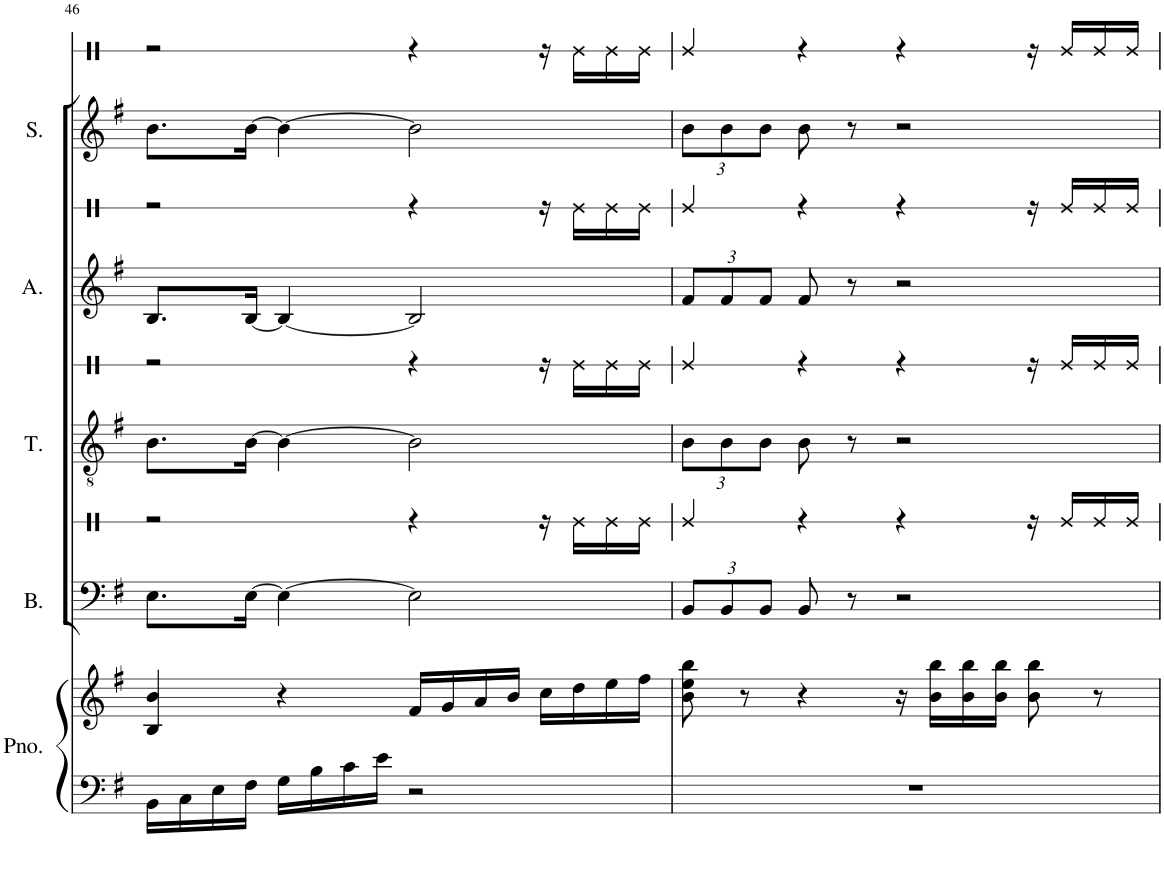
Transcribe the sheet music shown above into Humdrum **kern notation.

**kern	**kern	**kern	**kern	**kern	**kern
*part5	*part5	*part4	*part3	*part2	*part1
*staff6	*staff5	*staff4	*staff3	*staff2	*staff1
*I"Piano	*	*I"Bass	*I"Tenor	*I"Alto	*I"Soprano
*I'Pno.	*	*I'B.	*I'T.	*I'A.	*I'S.
!!LO:PB:g=z
*clefF4	*clefG2	*clefF4	*clefGv2	*clefG2	*clefG2
*k[f#]	*k[f#]	*k[f#]	*k[f#]	*k[f#]	*k[f#]
*M4/4	*M4/4	*M4/4	*M4/4	*M4/4	*M4/4
=46	=46	=46	=46	=46	=46
16BB\LL	4B/ 4b/	8.E\L	8.B\L	8.B/L	8.b\L
16C\	.	.	.	.	.
16E\	.	.	.	.	.
16F#\JJ	.	[16E\Jk	[16B\Jk	[16B/Jk	[16b\Jk
16G\LL	4r	4E\_	4B\_	4B/_	4b\_
16B\	.	.	.	.	.
16c\	.	.	.	.	.
16e\JJ	.	.	.	.	.
2r	16f#/LL	2E\]	2B\]	2B/]	2b\]
.	16g/	.	.	.	.
.	16a/	.	.	.	.
.	16b/JJ	.	.	.	.
.	16cc\LL	.	.	.	.
.	16dd\	.	.	.	.
.	16ee\	.	.	.	.
.	16ff#\JJ	.	.	.	.
=47	=47	=47	=47	=47	=47
*	*	*Xbrackettup	*Xbrackettup	*Xbrackettup	*Xbrackettup
1r	8b\ 8ee\ 8bb\	12BB/L	12B\L	12f#/L	12b\L
.	.	12BB/	12B\	12f#/	12b\
.	8r	.	.	.	.
.	.	12BB/J	12B\J	12f#/J	12b\J
.	4r	8BB/	8B\	8f#/	8b\
.	.	8r	8r	8r	8r
.	16r	2r	2r	2r	2r
.	16b\ 16bb\LL	.	.	.	.
.	16b\ 16bb\	.	.	.	.
.	16b\ 16bb\JJ	.	.	.	.
.	8b\ 8bb\	.	.	.	.
.	8r	.	.	.	.
=	=	=	=	=	=
*-	*-	*-	*-	*-	*-
